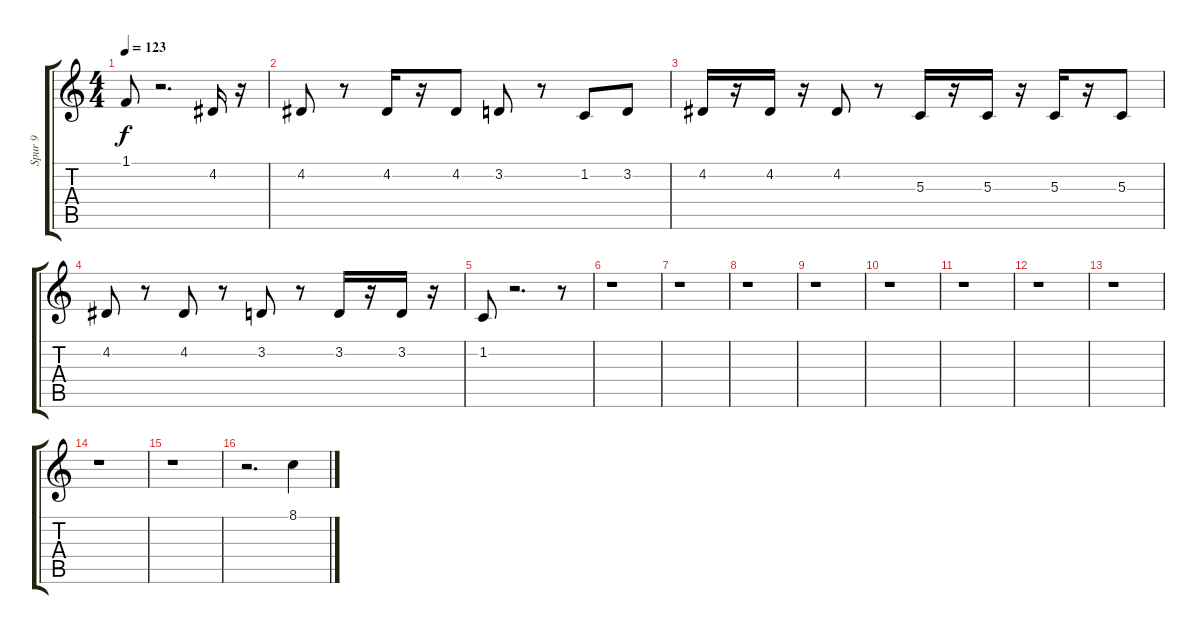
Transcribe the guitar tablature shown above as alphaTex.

\track ("Spur 9" "Spur 9") {instrument fx4atmosphere}
\staff {score tabs}
\tuning (E4 B3 G3 D3 A2 E2) {hide}
\ts (4 4)
\tempo 123
\clef g2
\ks c
1.1.8{dy f} r.2{d} 4.2.16 r.16 |
4.2.8 r.8 4.2.16 r.16 4.2.8 3.2.8 r.8 1.2.8 3.2.8 |
4.2.16 r.16 4.2.16 r.16 4.2.8 r.8 5.3.16 r.16 5.3.16 r.16 5.3.16 r.16 5.3.8 |
4.2.8 r.8 4.2.8 r.8 3.2.8 r.8 3.2.16 r.16 3.2.16 r.16 |
1.2.8 r.2{d} r.8 |
r.1 |
r.1 |
r.1 |
r.1 |
r.1 |
r.1 |
r.1 |
r.1 |
r.1 |
r.1 |
r.2{d} 8.1.4
